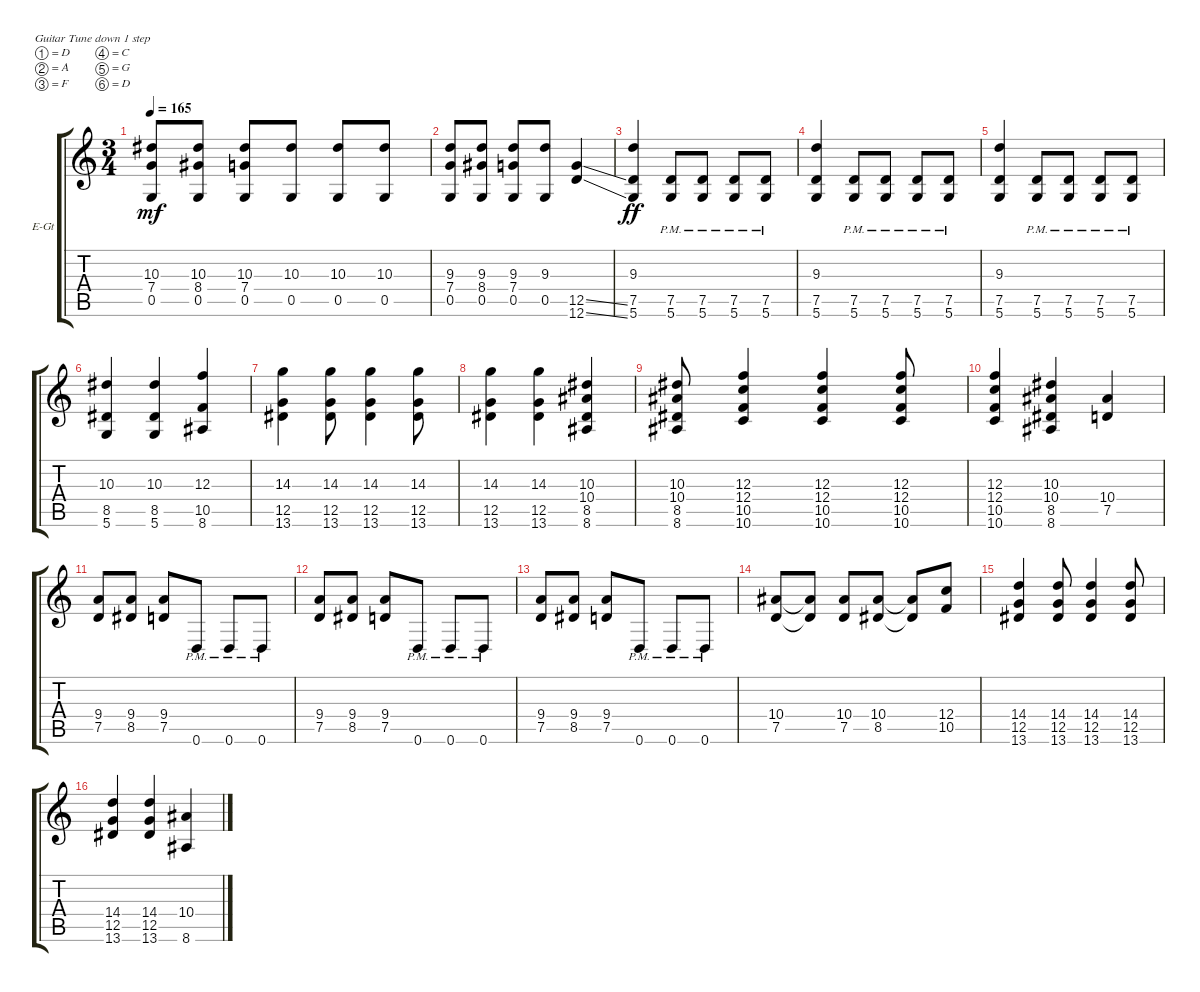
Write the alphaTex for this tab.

\bracketExtendMode groupsimilarinstruments
\firstSystemTrackNameOrientation horizontal
\otherSystemsTrackNameOrientation horizontal
\track ("Adam - Lead" "E-Gt") {instrument distortionguitar}
\staff {score tabs}
\tuning (D4 A3 F3 C3 G2 D2)
\ts (3 4)
\tempo 165
\clef g2
\ks c
(7.4 0.5 10.3).8{dy mf} (8.4 0.5 10.3).8 (7.4 0.5 10.3).8 (0.5 10.3).8 (0.5 10.3).8 (0.5 10.3).8 |
(0.5 9.3 7.4).8 (0.5 9.3 8.4).8 (0.5 9.3 7.4).8 (0.5 9.3).8 (12.5{ss} 12.6{ss}).4 |
(5.6 7.5 9.3).4{dy ff} (5.6{pm} 7.5{pm}).8 (5.6{pm} 7.5{pm}).8 (5.6{pm} 7.5{pm}).8 (5.6{pm} 7.5{pm}).8 |
(5.6 7.5 9.3).4 (5.6{pm} 7.5{pm}).8 (5.6{pm} 7.5{pm}).8 (5.6{pm} 7.5{pm}).8 (5.6{pm} 7.5{pm}).8 |
(5.6 7.5 9.3).4 (5.6{pm} 7.5{pm}).8 (5.6{pm} 7.5{pm}).8 (5.6{pm} 7.5{pm}).8 (5.6{pm} 7.5{pm}).8 |
(5.6 8.5 10.3).4 (5.6 8.5 10.3).4 (12.3 10.5 8.6).4 |
(14.3 12.5 13.6).4 (12.5 14.3 13.6).8 (12.5 14.3 13.6).4 (12.5 14.3 13.6).8 |
(12.5 14.3 13.6).4 (12.5 14.3 13.6).4 (8.5 10.3 8.6 10.4).4 |
(10.3 8.5 8.6 10.4).8 (10.6 10.5 12.4 12.3).4 (10.5 12.3 12.4 10.6).4 (10.5 12.3 12.4 10.6).8 |
(10.5 12.3 10.6 12.4).4 (8.5 10.4 8.6 10.3).4 (7.5 10.4).4 |
(7.5 9.4).8 (8.5 9.4).8 (7.5 9.4).8 0.6{pm}.8 0.6{pm}.8 0.6{pm}.8 |
(7.5 9.4).8 (8.5 9.4).8 (7.5 9.4).8 0.6{pm}.8 0.6{pm}.8 0.6{pm}.8 |
(7.5 9.4).8 (8.5 9.4).8 (7.5 9.4).8 0.6{pm}.8 0.6{pm}.8 0.6{pm}.8 |
(10.4 7.5).8 (10.4{t} 7.5{t}).8 (10.4 7.5).8 (10.4 8.5).8 (8.5{t} 10.4{t}).8 (12.4 10.5).8 |
(12.5 13.6 14.4).4 (12.5 13.6 14.4).8 (12.5 13.6 14.4).4 (13.6 14.4 12.5).8 |
(13.6 14.4 12.5).4 (13.6 14.4 12.5).4 (8.6 10.4).4
